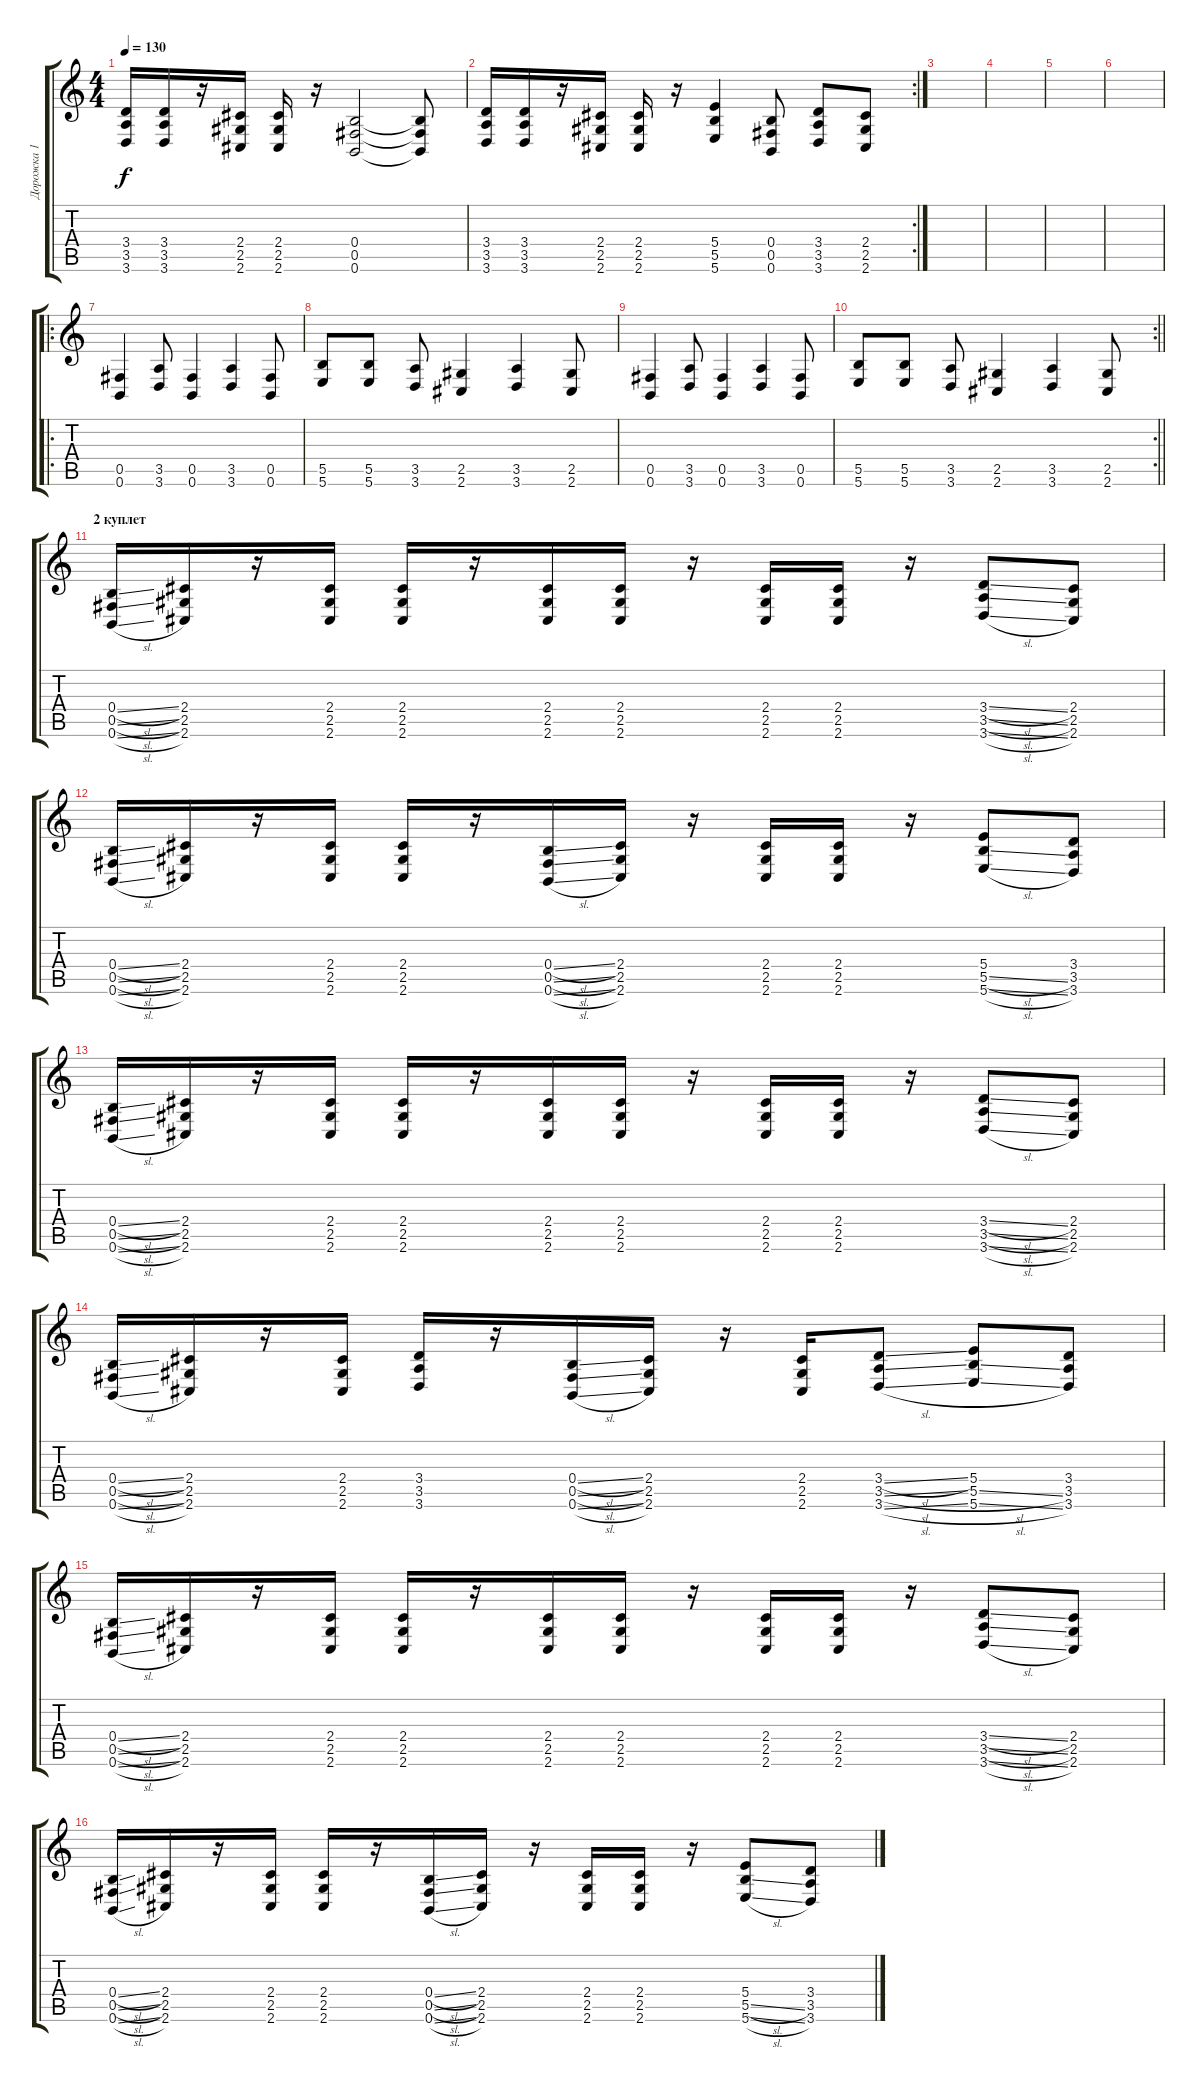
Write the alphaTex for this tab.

\track ("Дорожка 1" "Дорожка 1") {instrument overdrivenguitar}
\staff {score tabs}
\tuning (Db4 Ab3 E3 B2 Gb2 B1) {hide}
\ts (4 4)
\tempo 130
\clef g2
\ks c
(3.4 3.5 3.6).16{dy f} (3.4 3.5 3.6).16 r.16 (2.4 2.5 2.6).16 (2.4 2.5 2.6).16 r.16 (0.4 0.5 0.6).2 (0.4{t} 0.5{t} 0.6{t}).8 |
\rc 2
(3.4 3.5 3.6).16 (3.4 3.5 3.6).16 r.16 (2.4 2.5 2.6).16 (2.4 2.5 2.6).16 r.16 (5.4 5.5 5.6).4 (0.4 0.5 0.6).8 (3.4 3.5 3.6).8 (2.4 2.5 2.6).8 |
|
|
|
|
\ro
(0.5 0.6).4 (3.5 3.6).8 (0.5 0.6).4 (3.5 3.6).4 (0.5 0.6).8 |
(5.5 5.6).8 (5.5 5.6).8 (3.5 3.6).8 (2.5 2.6).4 (3.5 3.6).4 (2.5 2.6).8 |
(0.5 0.6).4 (3.5 3.6).8 (0.5 0.6).4 (3.5 3.6).4 (0.5 0.6).8 |
\rc 2
\barLineRight lightlight
(5.5 5.6).8 (5.5 5.6).8 (3.5 3.6).8 (2.5 2.6).4 (3.5 3.6).4 (2.5 2.6).8 |
\section ("" "2 куплет")
(0.4{sl} 0.5{sl} 0.6{sl}).16 (2.4 2.5 2.6).16 r.16 (2.4 2.5 2.6).16 (2.4 2.5 2.6).16 r.16 (2.4 2.5 2.6).16 (2.4 2.5 2.6).16 r.16 (2.4 2.5 2.6).16 (2.4 2.5 2.6).16 r.16 (3.4{sl} 3.5{sl} 3.6{sl}).8 (2.4 2.5 2.6).8 |
(0.4{sl} 0.5{sl} 0.6{sl}).16 (2.4 2.5 2.6).16 r.16 (2.4 2.5 2.6).16 (2.4 2.5 2.6).16 r.16 (0.4{sl} 0.5{sl} 0.6{sl}).16 (2.4 2.5 2.6).16 r.16 (2.4 2.5 2.6).16 (2.4 2.5 2.6).16 r.16 (5.4 5.5{sl} 5.6{sl}).8 (3.4 3.5 3.6).8 |
(0.4{sl} 0.5{sl} 0.6{sl}).16 (2.4 2.5 2.6).16 r.16 (2.4 2.5 2.6).16 (2.4 2.5 2.6).16 r.16 (2.4 2.5 2.6).16 (2.4 2.5 2.6).16 r.16 (2.4 2.5 2.6).16 (2.4 2.5 2.6).16 r.16 (3.4{sl} 3.5{sl} 3.6{sl}).8 (2.4 2.5 2.6).8 |
(0.4{sl} 0.5{sl} 0.6{sl}).16 (2.4 2.5 2.6).16 r.16 (2.4 2.5 2.6).16 (3.4 3.5 3.6).16 r.16 (0.4{sl} 0.5{sl} 0.6{sl}).16 (2.4 2.5 2.6).16 r.16 (2.4 2.5 2.6).16 (3.4{sl} 3.5{sl} 3.6{sl}).8 (5.4 5.5{sl} 5.6{sl}).8 (3.4 3.5 3.6).8 |
(0.4{sl} 0.5{sl} 0.6{sl}).16 (2.4 2.5 2.6).16 r.16 (2.4 2.5 2.6).16 (2.4 2.5 2.6).16 r.16 (2.4 2.5 2.6).16 (2.4 2.5 2.6).16 r.16 (2.4 2.5 2.6).16 (2.4 2.5 2.6).16 r.16 (3.4{sl} 3.5{sl} 3.6{sl}).8 (2.4 2.5 2.6).8 |
(0.4{sl} 0.5{sl} 0.6{sl}).16 (2.4 2.5 2.6).16 r.16 (2.4 2.5 2.6).16 (2.4 2.5 2.6).16 r.16 (0.4{sl} 0.5{sl} 0.6{sl}).16 (2.4 2.5 2.6).16 r.16 (2.4 2.5 2.6).16 (2.4 2.5 2.6).16 r.16 (5.4 5.5{sl} 5.6{sl}).8 (3.4 3.5 3.6).8
